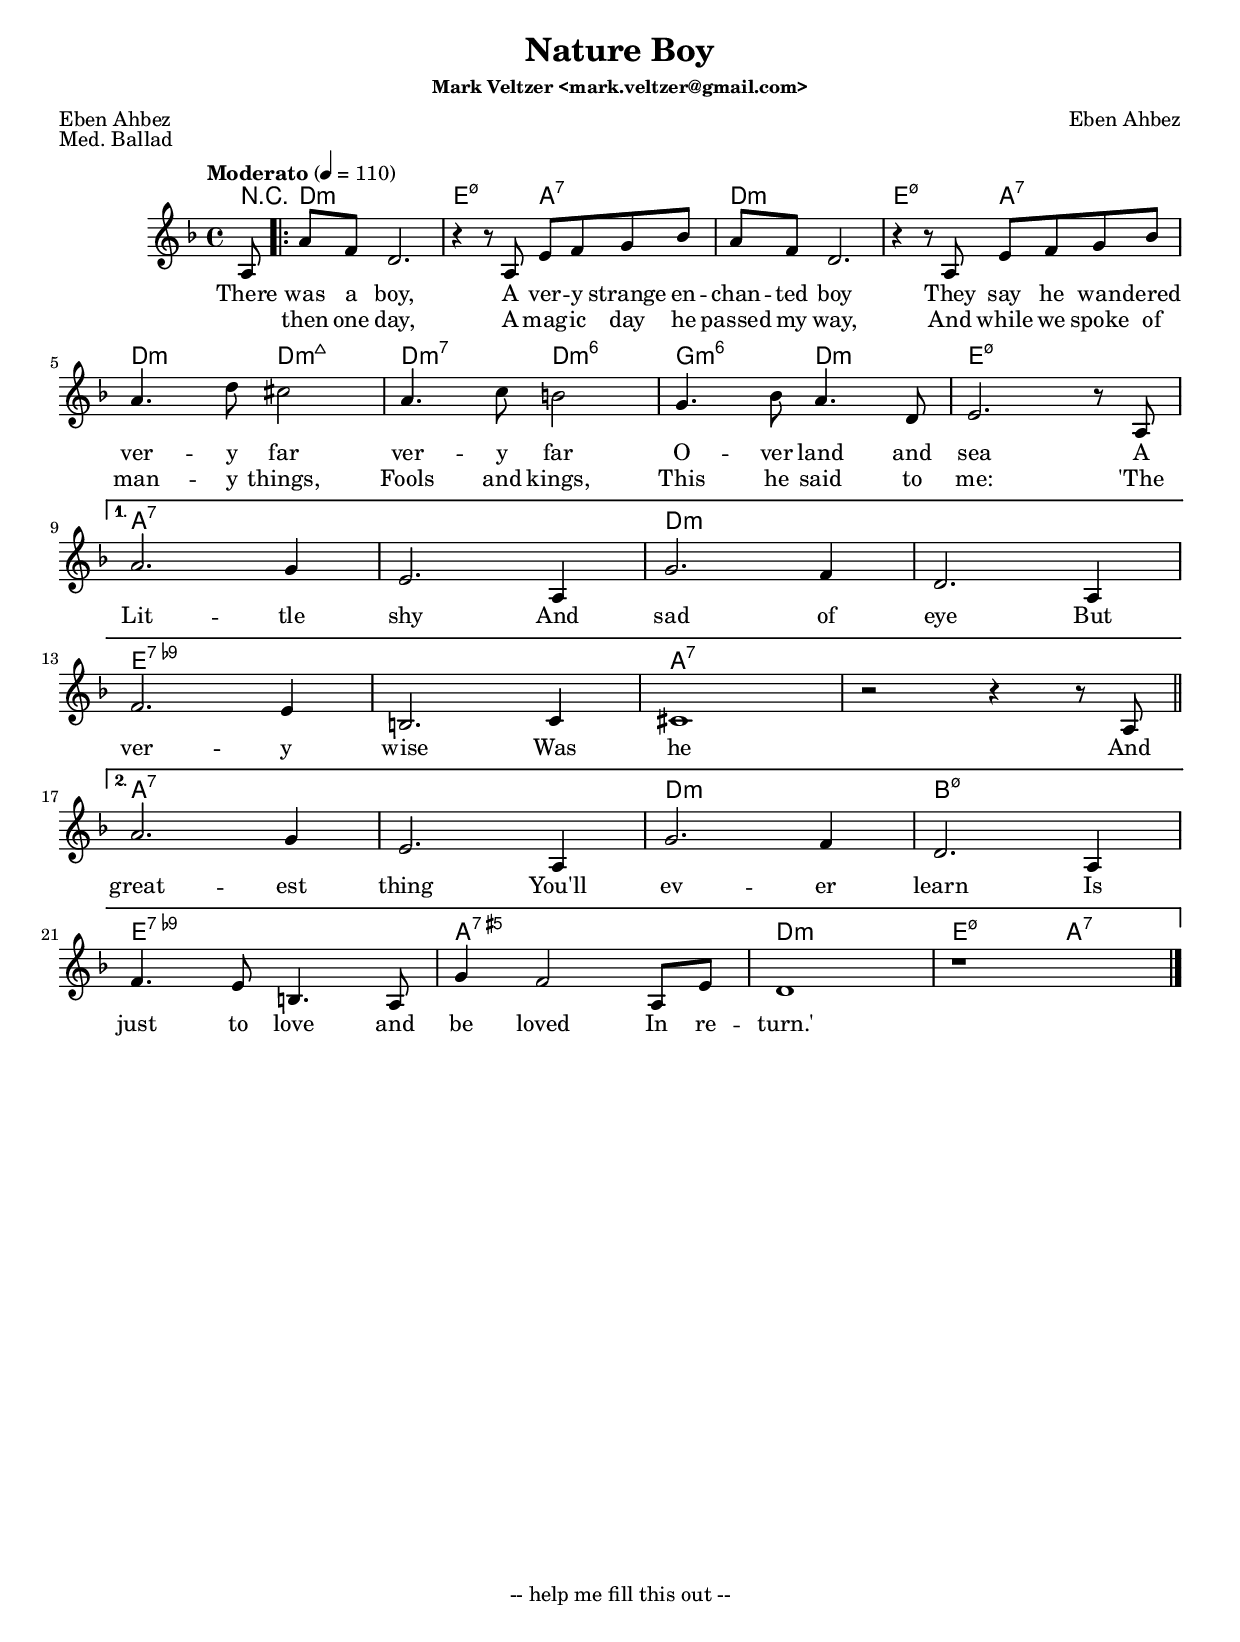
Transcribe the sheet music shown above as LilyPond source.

\include "src/include/common.lyi"
\header {
	title="Nature Boy"
	subtitle=""
	composer="Eben Ahbez"
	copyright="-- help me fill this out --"
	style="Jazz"
	piece="Med. Ballad"
	poet="Eben Ahbez"

	completion="5"
	note="7th bar of letters A and B were originally 2 bars each. Melody is straight eights, though rather freely interpreted rhythmically."
	idyoutube="Iq0XJCJ1Srw"

	uuid="13d57a4a-a26f-11df-8711-0019d11e5a41"
}

%{
	TODO:
	- fill in the copyright
%}

myChords=\chordmode {
	\startChords

	\startSong

	\partial 8 r8 |

	\startPart
	\repeat volta 2 {
		d1:m | e2:m7.5- a2:7 | d1:m | e2:m7.5- a2:7 | \myEndLine
		d2:m d2:m7+ | d2:m7 d2:m6 | g2:m6 d2:m | e1:m7.5- | \myEndLine
	}
	\alternative {
		{
			a1:7 | a1:7 | d1:m | d1:m | \myEndLine
			e1:7.9- | e1:7.9- | a1:7 | a:7 | \myEndLine
			\endPart
		}
		{
			a1:7 | a1:7 | d1:m | b1:m7.5- | \myEndLine
			e1:7.9- | a1:7.5+ | d1:m | e2:m7.5- a2:7 | \myEndLine
			\endPart
		}
	}

	\endSong

	\endChords
}
myVoice=\relative a {
	%% http://en.wikipedia.org/wiki/Tempo
	\tempo "Moderato" 4 = 110
	\time 4/4
	\key d \minor
	\partial 8 a8 |
	\repeat volta 2 {
		a'8 f d2. | r4 r8 a e' f g bes | a f d2. | r4 r8 a e' f g bes |
		a4. d8 cis2 | a4. c8 b2 | g4. bes8 a4. d,8 | e2. r8 a, |
	}
	\alternative {
		{
			a'2. g4 | e2. a,4 | g'2. f4 | d2. a4 |
			f'2. e4 | b2. c4 | cis1 | r2 r4 r8 a |
		}
		{
			a'2. g4 | e2. a,4 | g'2. f4 | d2. a4 |
			f'4. e8 b4. a8 | g'4 f2 a,8 e' | d1 | r |
		}
	}
}

myLyrics=\lyricmode {
	There was a boy,
	A ver -- y strange en -- chan -- ted boy
	They say he wan -- dered ver -- y far ver -- y far
	O -- ver land and sea
	A Lit -- tle shy
	And sad of eye
	But ver -- y wise
	Was he

	And

	great -- est thing
	You'll ev -- er learn
	Is just to love and be loved
	In re -- turn.'
}
myLyricsmore=\lyricmode {
	_ then one day,
	A mag -- ic day he passed my way,
	And while we spoke of man -- y things, Fools and kings,
	This he said to me: 'The
}
%% score for printing
\score {
	<<
		\new ChordNames="mychords" \myChords
		\new Voice="myvoice" \myVoice
		\new Lyrics \lyricsto "myvoice" \myLyrics
		\new Lyrics \lyricsto "myvoice" \myLyricsmore
	>>
	\layout {
	}
}
%% score for midi
\score {
	\unfoldRepeats
	<<
		\new ChordNames="mychords" \myChords
		\new Voice="myvoice" \myVoice
	>>
	\midi {
	}
}
